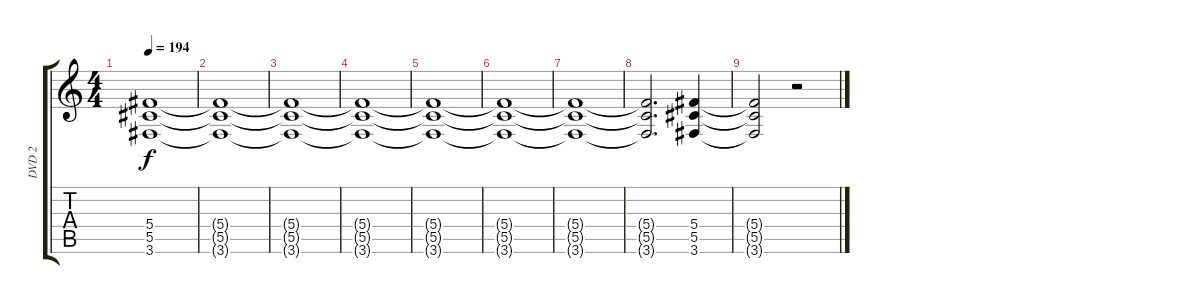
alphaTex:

\track ("DVD 2" "DVD 2") {mute instrument distortionguitar}
\staff {score tabs}
\tuning (Eb4 Bb3 Gb3 Db3 Ab2 Eb2) {hide}
\ts (4 4)
\tempo 194
\clef g2
\ks c
(5.4{t} 5.5{t} 3.6{t}).1{dy f} |
(5.4{t} 5.5{t} 3.6{t}).1 |
(5.4{t} 5.5{t} 3.6{t}).1 |
(5.4{t} 5.5{t} 3.6{t}).1 |
(5.4{t} 5.5{t} 3.6{t}).1 |
(5.4{t} 5.5{t} 3.6{t}).1 |
(5.4{t} 5.5{t} 3.6{t}).1 |
(5.4{t} 5.5{t} 3.6{t}).2{d} (5.4 5.5 3.6).4 |
(5.4{t} 5.5{t} 3.6{t}).2 r.2
